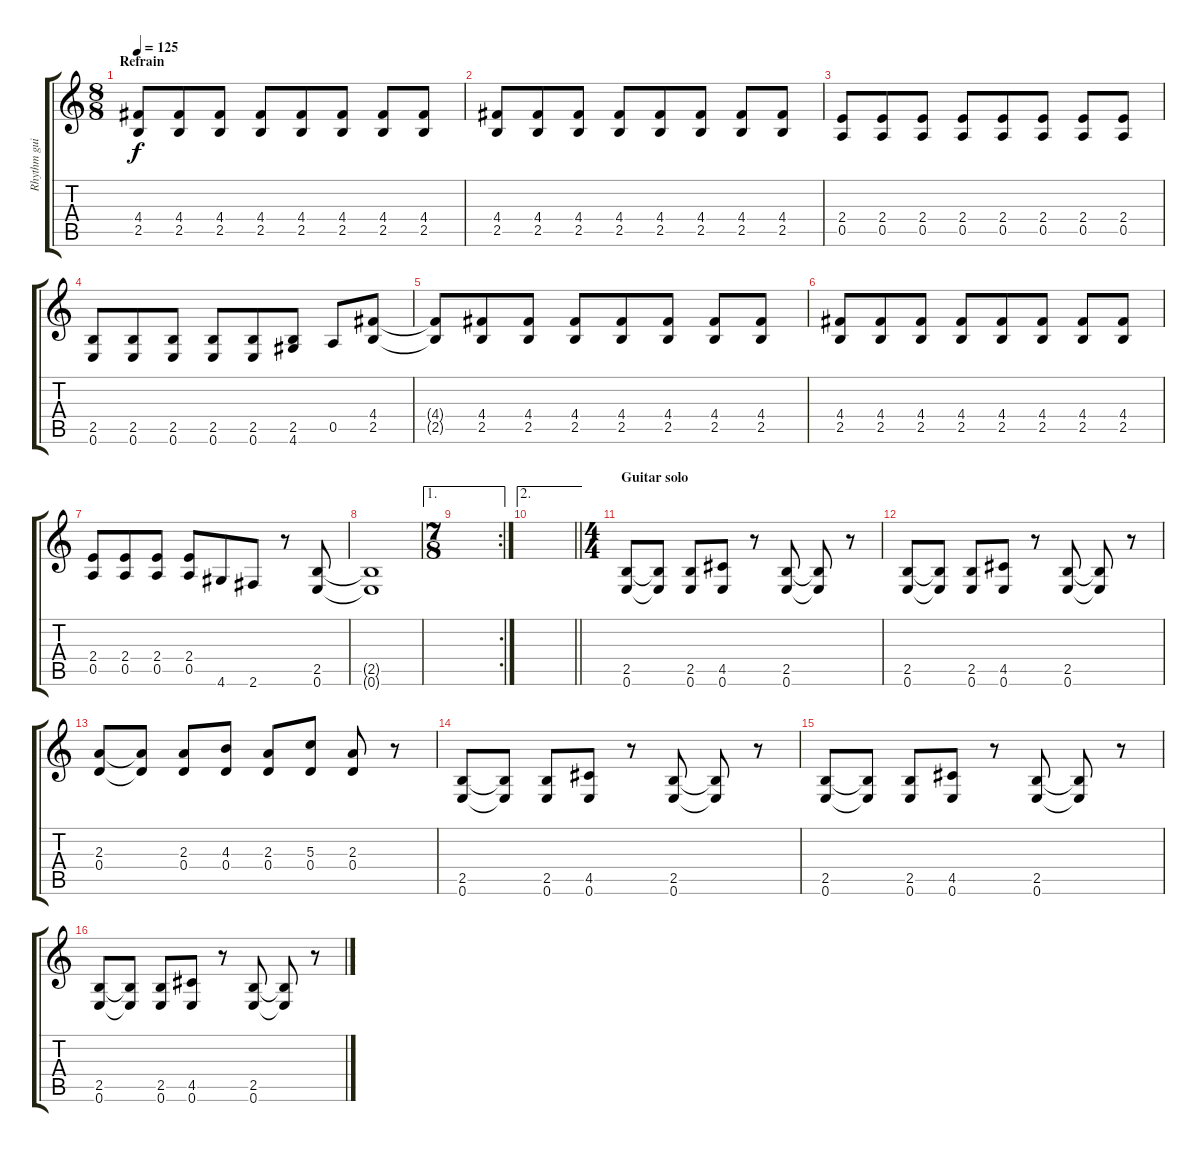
\track ("Rhythm guitar (Michael Schenker)" "Rhythm gui") {instrument overdrivenguitar}
\staff {score tabs}
\tuning (E4 B3 G3 D3 A2 E2) {hide}
\ts (8 8)
\section ("" "Refrain")
\tempo 125
\clef g2
\ks c
(4.4 2.5).8{dy f} (4.4 2.5).8 (4.4 2.5).8 (4.4 2.5).8 (4.4 2.5).8 (4.4 2.5).8 (4.4 2.5).8 (4.4 2.5).8 |
(4.4 2.5).8 (4.4 2.5).8 (4.4 2.5).8 (4.4 2.5).8 (4.4 2.5).8 (4.4 2.5).8 (4.4 2.5).8 (4.4 2.5).8 |
(2.4 0.5).8 (2.4 0.5).8 (2.4 0.5).8 (2.4 0.5).8 (2.4 0.5).8 (2.4 0.5).8 (2.4 0.5).8 (2.4 0.5).8 |
(2.5 0.6).8 (2.5 0.6).8 (2.5 0.6).8 (2.5 0.6).8 (2.5 0.6).8 (2.5 4.6).8 0.5.8 (4.4 2.5).8 |
(4.4{t} 2.5{t}).8 (4.4 2.5).8 (4.4 2.5).8 (4.4 2.5).8 (4.4 2.5).8 (4.4 2.5).8 (4.4 2.5).8 (4.4 2.5).8 |
(4.4 2.5).8 (4.4 2.5).8 (4.4 2.5).8 (4.4 2.5).8 (4.4 2.5).8 (4.4 2.5).8 (4.4 2.5).8 (4.4 2.5).8 |
(2.4 0.5).8 (2.4 0.5).8 (2.4 0.5).8 (2.4 0.5).8 4.6.8 2.6.8 r.8 (2.5 0.6).8 |
(2.5{t} 0.6{t}).1 |
\ae 1
\rc 2
\ts (7 8)
|
\ae 2
\barLineRight lightlight
|
\ts (4 4)
\section ("" "Guitar solo")
(2.5 0.6).8 (2.5{t} 0.6{t}).8 (2.5 0.6).8 (4.5 0.6).8 r.8 (2.5 0.6).8 (2.5{t} 0.6{t}).8 r.8 |
(2.5 0.6).8 (2.5{t} 0.6{t}).8 (2.5 0.6).8 (4.5 0.6).8 r.8 (2.5 0.6).8 (2.5{t} 0.6{t}).8 r.8 |
(2.3 0.4).8 (2.3{t} 0.4{t}).8 (2.3 0.4).8 (4.3 0.4).8 (2.3 0.4).8 (5.3 0.4).8 (2.3 0.4).8 r.8 |
(2.5 0.6).8 (2.5{t} 0.6{t}).8 (2.5 0.6).8 (4.5 0.6).8 r.8 (2.5 0.6).8 (2.5{t} 0.6{t}).8 r.8 |
(2.5 0.6).8 (2.5{t} 0.6{t}).8 (2.5 0.6).8 (4.5 0.6).8 r.8 (2.5 0.6).8 (2.5{t} 0.6{t}).8 r.8 |
(2.5 0.6).8 (2.5{t} 0.6{t}).8 (2.5 0.6).8 (4.5 0.6).8 r.8 (2.5 0.6).8 (2.5{t} 0.6{t}).8 r.8
